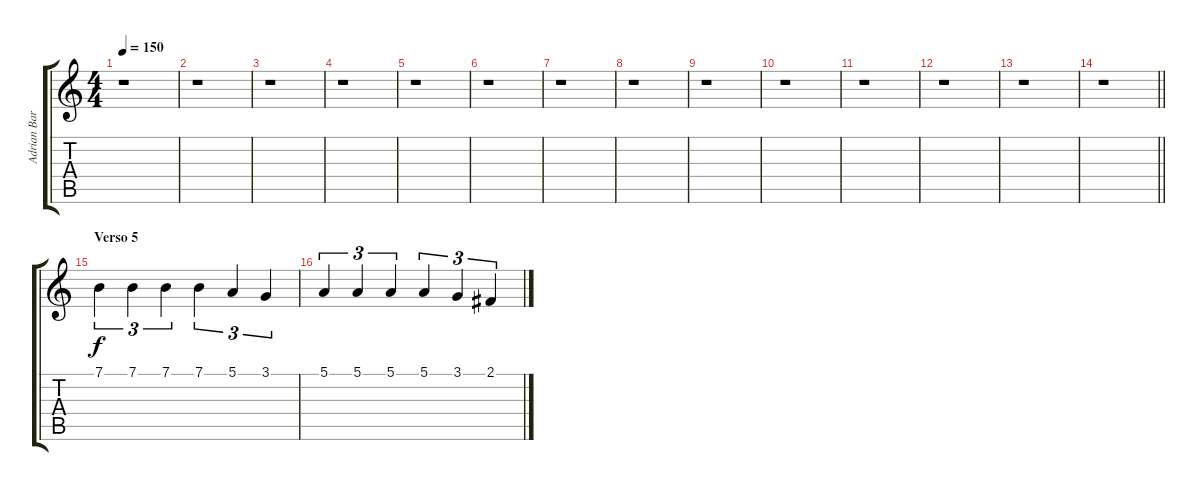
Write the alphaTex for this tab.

\track ("Adrian Barilari" "Adrian Bar") {instrument cello}
\staff {score tabs}
\tuning (E4 B3 G3 D3 A2 E2) {hide}
\ts (4 4)
\tempo 150
\clef g2
\ks c
r.1{dy f} |
r.1 |
r.1 |
r.1 |
r.1 |
r.1 |
r.1 |
r.1 |
r.1 |
r.1 |
r.1 |
r.1 |
r.1 |
\barLineRight lightlight
r.1 |
\section ("" "Verso 5")
7.1.4{tu (3 2)} 7.1.4{tu (3 2)} 7.1.4{tu (3 2)} 7.1.4{tu (3 2)} 5.1.4{tu (3 2)} 3.1.4{tu (3 2)} |
5.1.4{tu (3 2)} 5.1.4{tu (3 2)} 5.1.4{tu (3 2)} 5.1.4{tu (3 2)} 3.1.4{tu (3 2)} 2.1.4{tu (3 2)}
